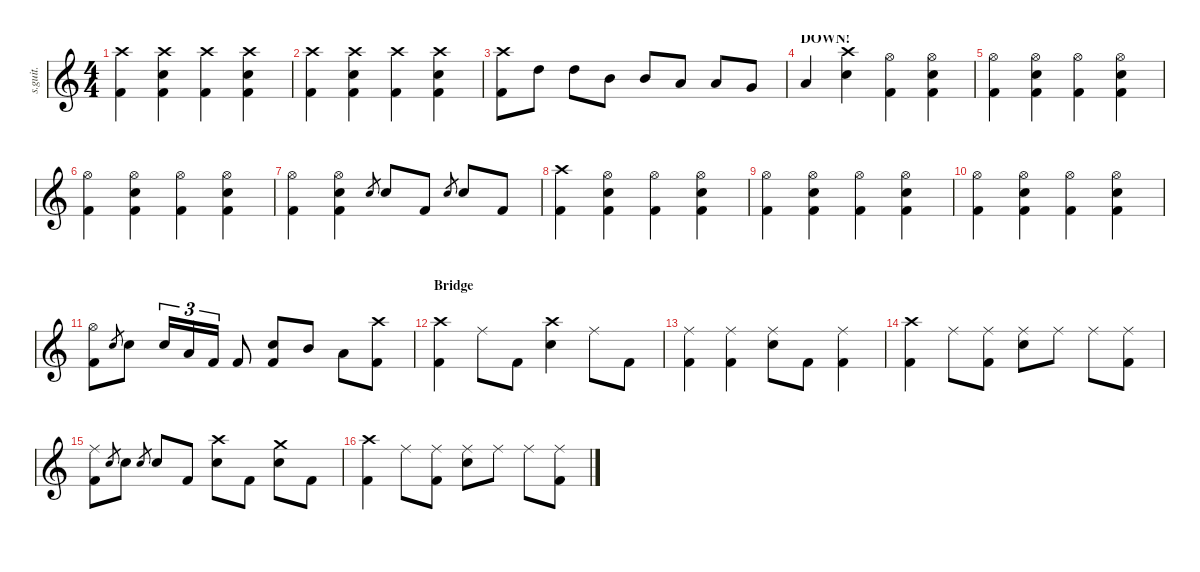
\defaultSystemsLayout 4
\hideDynamics
\bracketExtendMode nobrackets
\track ("Mike Portnoy" "s.guit.") {instrument percussion}
\staff {score}
\articulation defaults
\ts (4 4)
\tempo (130 hide)
\clef g2
\ks c
("Crash high (hit)" "Kick (hit) 2").4{lyrics (0 "") lyrics (1 "") lyrics (2 "") lyrics (3 "") lyrics (4 "") dy f} ("Crash high (hit)" "Snare (hit) 2" "Kick (hit) 2").4{lyrics (0 "") lyrics (1 "") lyrics (2 "") lyrics (3 "") lyrics (4 "")} ("Crash high (hit)" "Kick (hit) 2").4{lyrics (0 "") lyrics (1 "") lyrics (2 "") lyrics (3 "") lyrics (4 "")} ("Crash high (hit)" "Snare (hit) 2" "Kick (hit) 2").4{lyrics (0 "") lyrics (1 "") lyrics (2 "") lyrics (3 "") lyrics (4 "")} |
("Crash high (hit)" "Kick (hit) 2").4{lyrics (0 "") lyrics (1 "") lyrics (2 "") lyrics (3 "") lyrics (4 "")} ("Crash high (hit)" "Snare (hit) 2" "Kick (hit) 2").4{lyrics (0 "") lyrics (1 "") lyrics (2 "") lyrics (3 "") lyrics (4 "")} ("Crash high (hit)" "Kick (hit) 2").4{lyrics (0 "") lyrics (1 "") lyrics (2 "") lyrics (3 "") lyrics (4 "")} ("Crash high (hit)" "Snare (hit) 2" "Kick (hit) 2").4{lyrics (0 "") lyrics (1 "") lyrics (2 "") lyrics (3 "") lyrics (4 "")} |
("Crash high (hit)" "Kick (hit) 2").8{lyrics (0 "") lyrics (1 "") lyrics (2 "") lyrics (3 "") lyrics (4 "")} "High Tom (hit)".8{lyrics (0 "") lyrics (1 "") lyrics (2 "") lyrics (3 "") lyrics (4 "") dy fff} "High Tom (hit)".8{lyrics (0 "") lyrics (1 "") lyrics (2 "") lyrics (3 "") lyrics (4 "")} "Mid Tom (hit)".8{lyrics (0 "") lyrics (1 "") lyrics (2 "") lyrics (3 "") lyrics (4 "")} "Mid Tom (hit)".8{lyrics (0 "") lyrics (1 "") lyrics (2 "") lyrics (3 "") lyrics (4 "")} "Low Tom (hit)".8{lyrics (0 "") lyrics (1 "") lyrics (2 "") lyrics (3 "") lyrics (4 "")} "Low Tom (hit)".8{lyrics (0 "") lyrics (1 "") lyrics (2 "") lyrics (3 "") lyrics (4 "")} "Very Low Tom (hit)".8{lyrics (0 "") lyrics (1 "") lyrics (2 "") lyrics (3 "") lyrics (4 "") dy ff} |
\section ("" "DOWN!")
"Low Floor Tom (hit)".4{lyrics (0 "") lyrics (1 "") lyrics (2 "") lyrics (3 "") lyrics (4 "") dy f} ("Crash high (hit)" "Snare (hit) 2").4{lyrics (0 "") lyrics (1 "") lyrics (2 "") lyrics (3 "") lyrics (4 "") dy ff} ("Hi-Hat (open)" "Kick (hit) 2").4{lyrics (0 "") lyrics (1 "") lyrics (2 "") lyrics (3 "") lyrics (4 "")} ("Hi-Hat (open)" "Snare (hit) 2" "Kick (hit) 2").4{lyrics (0 "") lyrics (1 "") lyrics (2 "") lyrics (3 "") lyrics (4 "") dy fff} |
("Hi-Hat (open)" "Kick (hit) 2").4{lyrics (0 "") lyrics (1 "") lyrics (2 "") lyrics (3 "") lyrics (4 "")} ("Hi-Hat (open)" "Snare (hit) 2" "Kick (hit) 2").4{lyrics (0 "") lyrics (1 "") lyrics (2 "") lyrics (3 "") lyrics (4 "") dy ff} ("Hi-Hat (open)" "Kick (hit) 2").4{lyrics (0 "") lyrics (1 "") lyrics (2 "") lyrics (3 "") lyrics (4 "")} ("Hi-Hat (open)" "Snare (hit) 2" "Kick (hit) 2").4{lyrics (0 "") lyrics (1 "") lyrics (2 "") lyrics (3 "") lyrics (4 "")} |
("Hi-Hat (open)" "Kick (hit) 2").4{lyrics (0 "") lyrics (1 "") lyrics (2 "") lyrics (3 "") lyrics (4 "")} ("Hi-Hat (open)" "Snare (hit) 2" "Kick (hit) 2").4{lyrics (0 "") lyrics (1 "") lyrics (2 "") lyrics (3 "") lyrics (4 "")} ("Hi-Hat (open)" "Kick (hit) 2").4{lyrics (0 "") lyrics (1 "") lyrics (2 "") lyrics (3 "") lyrics (4 "")} ("Hi-Hat (open)" "Snare (hit) 2" "Kick (hit) 2").4{lyrics (0 "") lyrics (1 "") lyrics (2 "") lyrics (3 "") lyrics (4 "")} |
("Hi-Hat (open)" "Kick (hit) 2").4{lyrics (0 "") lyrics (1 "") lyrics (2 "") lyrics (3 "") lyrics (4 "")} ("Hi-Hat (open)" "Snare (hit) 2" "Kick (hit) 2").4{lyrics (0 "") lyrics (1 "") lyrics (2 "") lyrics (3 "") lyrics (4 "")} "Snare (hit) 2".8{lyrics (0 "") lyrics (1 "") lyrics (2 "") lyrics (3 "") lyrics (4 "") gr} "Snare (hit) 2".8{lyrics (0 "") lyrics (1 "") lyrics (2 "") lyrics (3 "") lyrics (4 "") dy f} "Kick (hit) 2".8{lyrics (0 "") lyrics (1 "") lyrics (2 "") lyrics (3 "") lyrics (4 "") dy fff} "Snare (hit) 2".8{lyrics (0 "") lyrics (1 "") lyrics (2 "") lyrics (3 "") lyrics (4 "") gr} "Snare (hit) 2".8{lyrics (0 "") lyrics (1 "") lyrics (2 "") lyrics (3 "") lyrics (4 "") dy f} "Kick (hit) 2".8{lyrics (0 "") lyrics (1 "") lyrics (2 "") lyrics (3 "") lyrics (4 "") dy fff} |
("Crash high (hit)" "Kick (hit) 2").4{lyrics (0 "") lyrics (1 "") lyrics (2 "") lyrics (3 "") lyrics (4 "")} ("Hi-Hat (open)" "Snare (hit) 2" "Kick (hit) 2").4{lyrics (0 "") lyrics (1 "") lyrics (2 "") lyrics (3 "") lyrics (4 "") dy ff} ("Hi-Hat (open)" "Kick (hit) 2").4{lyrics (0 "") lyrics (1 "") lyrics (2 "") lyrics (3 "") lyrics (4 "")} ("Hi-Hat (open)" "Snare (hit) 2" "Kick (hit) 2").4{lyrics (0 "") lyrics (1 "") lyrics (2 "") lyrics (3 "") lyrics (4 "")} |
("Hi-Hat (open)" "Kick (hit) 2").4{lyrics (0 "") lyrics (1 "") lyrics (2 "") lyrics (3 "") lyrics (4 "")} ("Hi-Hat (open)" "Snare (hit) 2" "Kick (hit) 2").4{lyrics (0 "") lyrics (1 "") lyrics (2 "") lyrics (3 "") lyrics (4 "")} ("Hi-Hat (open)" "Kick (hit) 2").4{lyrics (0 "") lyrics (1 "") lyrics (2 "") lyrics (3 "") lyrics (4 "")} ("Hi-Hat (open)" "Snare (hit) 2" "Kick (hit) 2").4{lyrics (0 "") lyrics (1 "") lyrics (2 "") lyrics (3 "") lyrics (4 "")} |
("Hi-Hat (open)" "Kick (hit) 2").4{lyrics (0 "") lyrics (1 "") lyrics (2 "") lyrics (3 "") lyrics (4 "")} ("Hi-Hat (open)" "Snare (hit) 2" "Kick (hit) 2").4{lyrics (0 "") lyrics (1 "") lyrics (2 "") lyrics (3 "") lyrics (4 "")} ("Hi-Hat (open)" "Kick (hit) 2").4{lyrics (0 "") lyrics (1 "") lyrics (2 "") lyrics (3 "") lyrics (4 "")} ("Hi-Hat (open)" "Snare (hit) 2" "Kick (hit) 2").4{lyrics (0 "") lyrics (1 "") lyrics (2 "") lyrics (3 "") lyrics (4 "")} |
("Hi-Hat (open)" "Kick (hit) 2").8{lyrics (0 "") lyrics (1 "") lyrics (2 "") lyrics (3 "") lyrics (4 "") dy fff} "Snare (hit) 2".8{lyrics (0 "") lyrics (1 "") lyrics (2 "") lyrics (3 "") lyrics (4 "") gr} "Snare (hit) 2".8{lyrics (0 "") lyrics (1 "") lyrics (2 "") lyrics (3 "") lyrics (4 "") dy f} "Snare (hit) 2".16{tu (3 2) lyrics (0 "") lyrics (1 "") lyrics (2 "") lyrics (3 "") lyrics (4 "") dy ff} "Low Tom (hit)".16{tu (3 2) lyrics (0 "") lyrics (1 "") lyrics (2 "") lyrics (3 "") lyrics (4 "") dy fff} "Kick (hit) 2".16{tu (3 2) lyrics (0 "") lyrics (1 "") lyrics (2 "") lyrics (3 "") lyrics (4 "")} "Kick (hit) 2".8{lyrics (0 "") lyrics (1 "") lyrics (2 "") lyrics (3 "") lyrics (4 "")} ("Snare (hit) 2" "Kick (hit) 2").8{lyrics (0 "") lyrics (1 "") lyrics (2 "") lyrics (3 "") lyrics (4 "")} "Mid Tom (hit)".8{lyrics (0 "") lyrics (1 "") lyrics (2 "") lyrics (3 "") lyrics (4 "")} "Low Tom (hit)".8{lyrics (0 "") lyrics (1 "") lyrics (2 "") lyrics (3 "") lyrics (4 "")} ("Crash high (hit)" "Kick (hit) 2").8{lyrics (0 "") lyrics (1 "") lyrics (2 "") lyrics (3 "") lyrics (4 "")} |
\section ("" "Bridge")
("Crash high (hit)" "Kick (hit) 2").4{lyrics (0 "") lyrics (1 "") lyrics (2 "") lyrics (3 "") lyrics (4 "")} "Ride (middle)".8{lyrics (0 "") lyrics (1 "") lyrics (2 "") lyrics (3 "") lyrics (4 "") dy f} "Kick (hit) 2".8{lyrics (0 "") lyrics (1 "") lyrics (2 "") lyrics (3 "") lyrics (4 "") dy fff} ("Crash high (hit)" "Snare (hit) 2").4{lyrics (0 "") lyrics (1 "") lyrics (2 "") lyrics (3 "") lyrics (4 "")} "Ride (middle)".8{lyrics (0 "") lyrics (1 "") lyrics (2 "") lyrics (3 "") lyrics (4 "") dy f} "Kick (hit) 2".8{lyrics (0 "") lyrics (1 "") lyrics (2 "") lyrics (3 "") lyrics (4 "") dy fff} |
("Ride (middle)" "Kick (hit) 2").4{lyrics (0 "") lyrics (1 "") lyrics (2 "") lyrics (3 "") lyrics (4 "")} ("Ride (middle)" "Kick (hit) 2").4{lyrics (0 "") lyrics (1 "") lyrics (2 "") lyrics (3 "") lyrics (4 "")} ("Ride (middle)" "Snare (hit) 2").8{lyrics (0 "") lyrics (1 "") lyrics (2 "") lyrics (3 "") lyrics (4 "") dy f} "Kick (hit) 2".8{lyrics (0 "") lyrics (1 "") lyrics (2 "") lyrics (3 "") lyrics (4 "") dy fff} ("Ride (middle)" "Kick (hit) 2").4{lyrics (0 "") lyrics (1 "") lyrics (2 "") lyrics (3 "") lyrics (4 "")} |
("Crash high (hit)" "Kick (hit) 2").4{lyrics (0 "") lyrics (1 "") lyrics (2 "") lyrics (3 "") lyrics (4 "")} "Ride (middle)".8{lyrics (0 "") lyrics (1 "") lyrics (2 "") lyrics (3 "") lyrics (4 "") dy f} ("Ride (middle)" "Kick (hit) 2").8{lyrics (0 "") lyrics (1 "") lyrics (2 "") lyrics (3 "") lyrics (4 "")} ("Ride (middle)" "Snare (hit) 2").8{lyrics (0 "") lyrics (1 "") lyrics (2 "") lyrics (3 "") lyrics (4 "")} "Ride (middle)".8{lyrics (0 "") lyrics (1 "") lyrics (2 "") lyrics (3 "") lyrics (4 "")} "Ride (middle)".8{lyrics (0 "") lyrics (1 "") lyrics (2 "") lyrics (3 "") lyrics (4 "")} ("Ride (middle)" "Kick (hit) 2").8{lyrics (0 "") lyrics (1 "") lyrics (2 "") lyrics (3 "") lyrics (4 "")} |
("Ride (middle)" "Kick (hit) 2").8{lyrics (0 "") lyrics (1 "") lyrics (2 "") lyrics (3 "") lyrics (4 "")} "Snare (hit) 2".8{lyrics (0 "") lyrics (1 "") lyrics (2 "") lyrics (3 "") lyrics (4 "") gr} "Snare (hit) 2".8{lyrics (0 "") lyrics (1 "") lyrics (2 "") lyrics (3 "") lyrics (4 "")} "Snare (hit) 2".8{lyrics (0 "") lyrics (1 "") lyrics (2 "") lyrics (3 "") lyrics (4 "") gr} "Snare (hit) 2".8{lyrics (0 "") lyrics (1 "") lyrics (2 "") lyrics (3 "") lyrics (4 "")} "Kick (hit) 2".8{lyrics (0 "") lyrics (1 "") lyrics (2 "") lyrics (3 "") lyrics (4 "") dy fff} ("Crash high (hit)" "Snare (hit) 2").8{lyrics (0 "") lyrics (1 "") lyrics (2 "") lyrics (3 "") lyrics (4 "")} "Kick (hit) 2".8{lyrics (0 "") lyrics (1 "") lyrics (2 "") lyrics (3 "") lyrics (4 "")} ("Crash medium (hit)" "Snare (hit) 2").8{lyrics (0 "") lyrics (1 "") lyrics (2 "") lyrics (3 "") lyrics (4 "")} "Kick (hit) 2".8{lyrics (0 "") lyrics (1 "") lyrics (2 "") lyrics (3 "") lyrics (4 "")} |
("Crash high (hit)" "Kick (hit) 2").4{lyrics (0 "") lyrics (1 "") lyrics (2 "") lyrics (3 "") lyrics (4 "")} "Ride (middle)".8{lyrics (0 "") lyrics (1 "") lyrics (2 "") lyrics (3 "") lyrics (4 "") dy f} ("Ride (middle)" "Kick (hit) 2").8{lyrics (0 "") lyrics (1 "") lyrics (2 "") lyrics (3 "") lyrics (4 "")} ("Ride (middle)" "Snare (hit) 2").8{lyrics (0 "") lyrics (1 "") lyrics (2 "") lyrics (3 "") lyrics (4 "")} "Ride (middle)".8{lyrics (0 "") lyrics (1 "") lyrics (2 "") lyrics (3 "") lyrics (4 "")} "Ride (middle)".8{lyrics (0 "") lyrics (1 "") lyrics (2 "") lyrics (3 "") lyrics (4 "")} ("Ride (middle)" "Kick (hit) 2").8{lyrics (0 "") lyrics (1 "") lyrics (2 "") lyrics (3 "") lyrics (4 "")}
